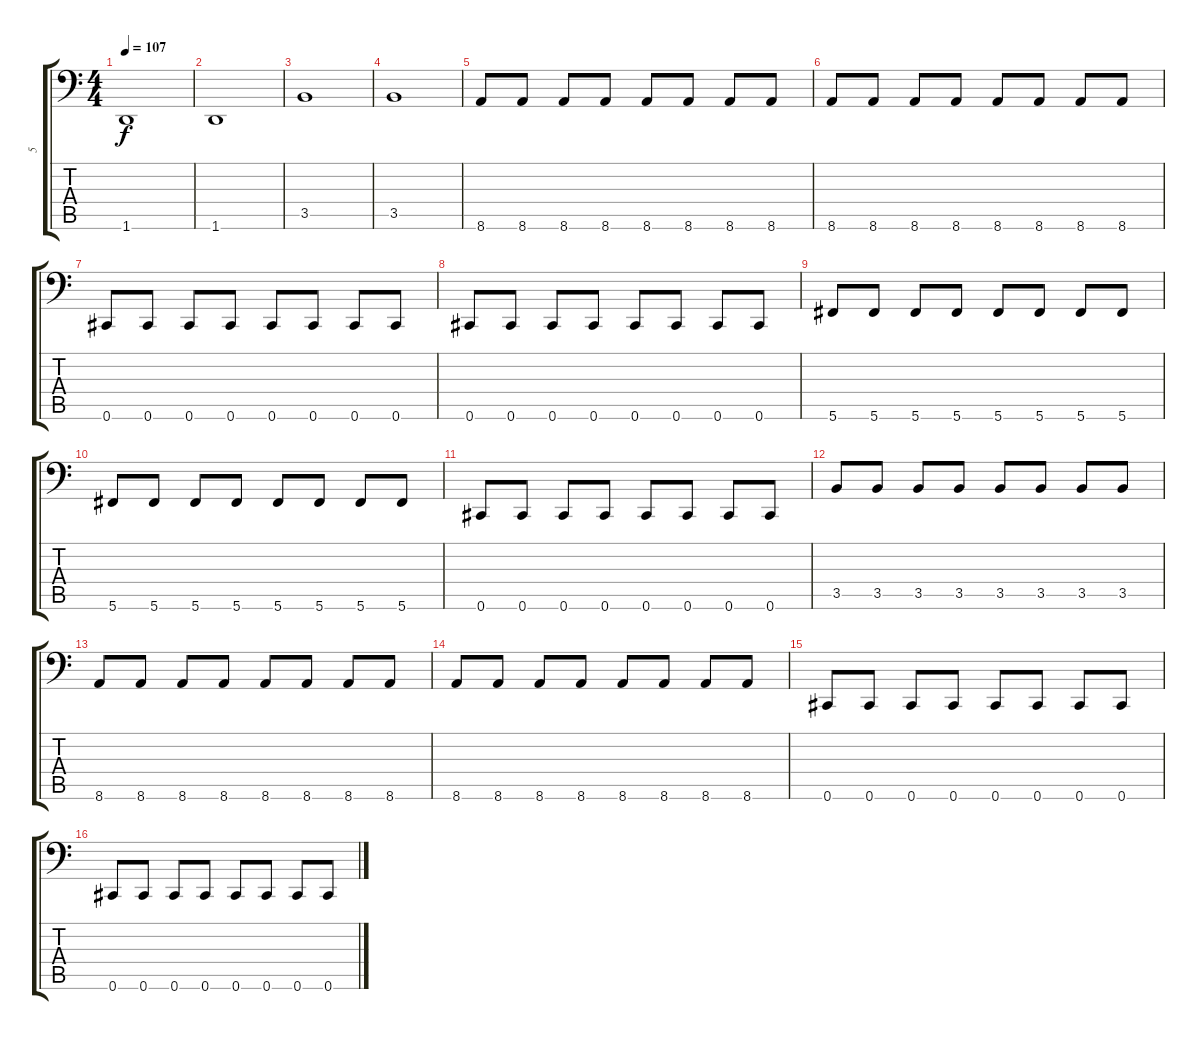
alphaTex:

\track ("5" "5") {instrument electricbasspick}
\staff {score tabs}
\tuning (Eb3 Bb2 Gb2 Db2 Ab1 Db1) {hide}
\ts (4 4)
\tempo 107
\clef f4
\ks c
1.6.1{dy f} |
1.6.1 |
3.5.1 |
3.5.1 |
8.6.8 8.6.8 8.6.8 8.6.8 8.6.8 8.6.8 8.6.8 8.6.8 |
8.6.8 8.6.8 8.6.8 8.6.8 8.6.8 8.6.8 8.6.8 8.6.8 |
0.6.8 0.6.8 0.6.8 0.6.8 0.6.8 0.6.8 0.6.8 0.6.8 |
0.6.8 0.6.8 0.6.8 0.6.8 0.6.8 0.6.8 0.6.8 0.6.8 |
5.6.8 5.6.8 5.6.8 5.6.8 5.6.8 5.6.8 5.6.8 5.6.8 |
5.6.8 5.6.8 5.6.8 5.6.8 5.6.8 5.6.8 5.6.8 5.6.8 |
0.6.8 0.6.8 0.6.8 0.6.8 0.6.8 0.6.8 0.6.8 0.6.8 |
3.5.8 3.5.8 3.5.8 3.5.8 3.5.8 3.5.8 3.5.8 3.5.8 |
8.6.8 8.6.8 8.6.8 8.6.8 8.6.8 8.6.8 8.6.8 8.6.8 |
8.6.8 8.6.8 8.6.8 8.6.8 8.6.8 8.6.8 8.6.8 8.6.8 |
0.6.8 0.6.8 0.6.8 0.6.8 0.6.8 0.6.8 0.6.8 0.6.8 |
0.6.8 0.6.8 0.6.8 0.6.8 0.6.8 0.6.8 0.6.8 0.6.8
